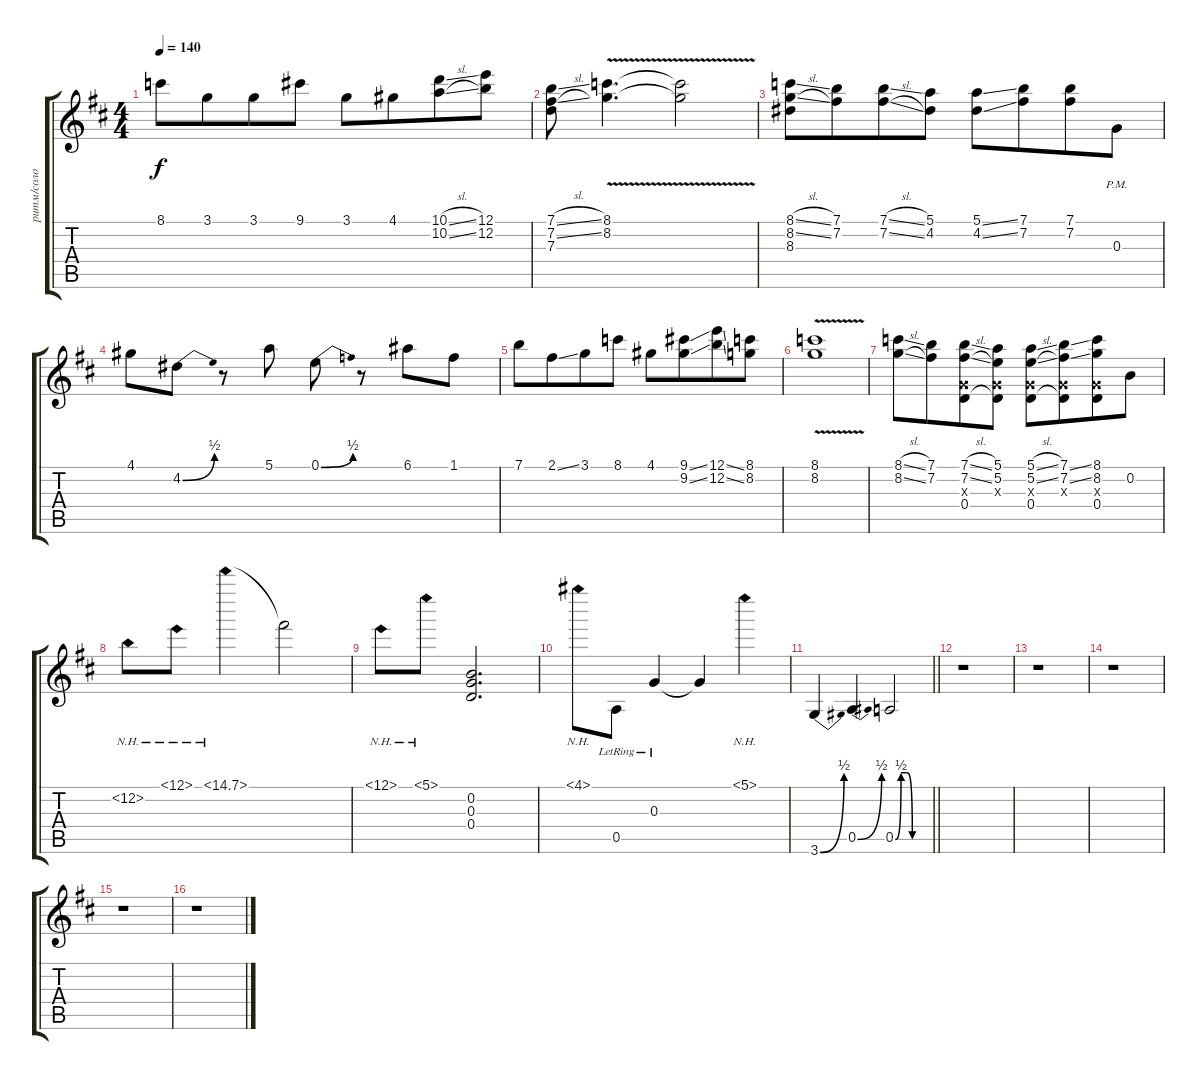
\track ("ритм/соло" "ритм/соло") {instrument acousticguitarsteel}
\staff {score tabs}
\tuning (E4 B3 G3 D3 A2 E2) {hide}
\ts (4 4)
\tempo 140
\clef g2
\ks bminor
8.1.8{dy f} 3.1.8{beam merge} 3.1.8 9.1.8 3.1.8 4.1.8{beam merge} (10.1{sl} 10.2{sl}).8 (12.1 12.2).8 |
(7.1{sl} 7.2{sl} 7.3).8 (8.1{v} 8.2{v}).4{d} (8.1{t} 8.2{t}).2 |
(8.1{sl} 8.2{sl} 8.3).8 (7.1 7.2).8{beam merge} (7.1{sl} 7.2{sl}).8 (5.1 4.2).8 (5.1{ss} 4.2{ss}).8 (7.1 7.2).8{beam merge} (7.1 7.2).8 0.3{pm}.8 |
4.1.8 4.2{be (bend 0 0 60 2)}.8 r.8 5.1.8 0.1{be (bend 0 0 60 2)}.8 r.8 6.1.8 1.1.8 |
7.1.8 2.1{ss}.8{beam merge} 3.1.8 8.1.8 4.1.8 (9.1{ss} 9.2{ss}).8{beam merge} (12.1{ss} 12.2{ss}).8 (8.1 8.2).8 |
(8.1{v} 8.2{v}).1 |
(8.1{sl} 8.2{sl}).8 (7.1 7.2).8{beam merge} (7.1{sl} 7.2{sl} 0.3{x} 0.4).8 (5.1 5.2 0.3{x} 0.4{t}).8 (5.1{sl} 5.2{sl} 0.3{x} 0.4).8 (7.1{ss} 7.2{ss} 0.3{x} 0.4{t}).8{beam merge} (8.1 8.2 0.3{x} 0.4).8 0.2.8 |
0.2{nh}.8 0.1{nh}.8 14.1{nh}.4 14.1{t}.2 |
0.1{nh}.8 5.1{nh}.8 (0.2 0.3 0.4).2{d} |
4.1{nh}.8 0.5{lr}.8 0.3{lr}.4 0.3{t}.4 5.1{nh}.4 |
\barLineRight lightlight
3.6{be (bend 0 0 60 2)}.4 0.5{be (bend 0 0 60 2)}.4 0.5{be (custom 0 0 10 2 20 2 30 0 60 0)}.2 |
r.1 |
r.1 |
r.1 |
r.1 |
r.1
